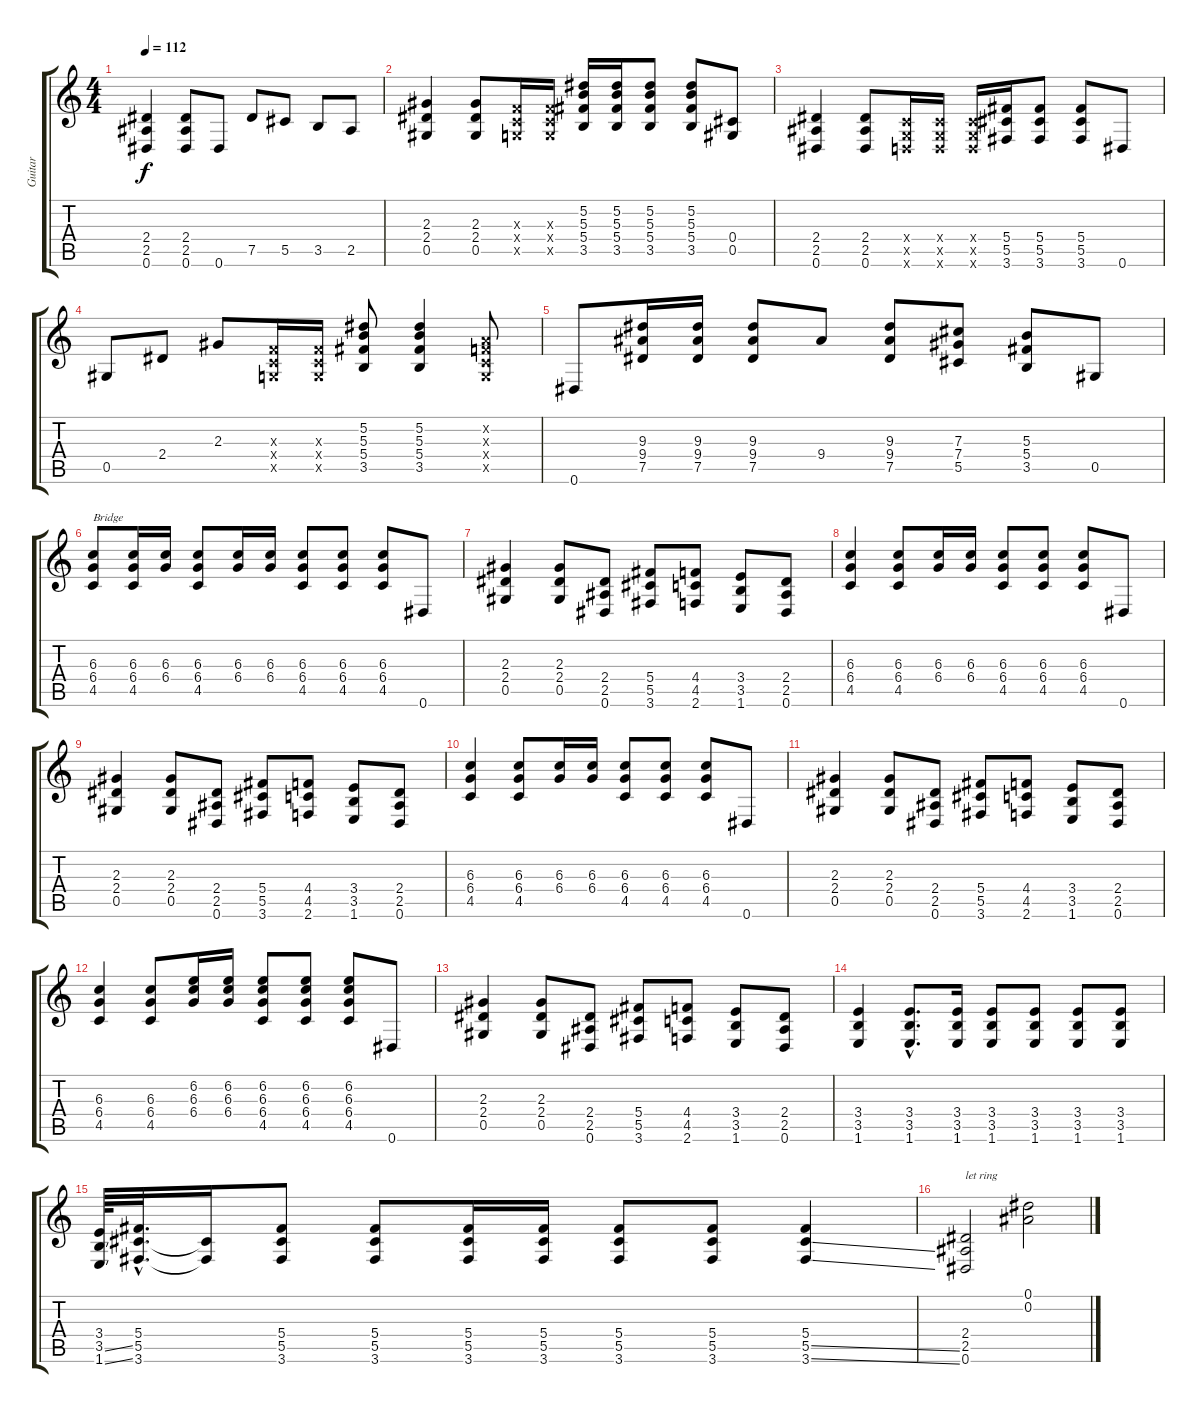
\track ("Guitar" "Guitar") {instrument overdrivenguitar}
\staff {score tabs}
\tuning (Eb4 Bb3 Gb3 Db3 Ab2 Eb2) {hide}
\ts (4 4)
\tempo 112
\clef g2
\ks c
(2.4 2.5 0.6).4{dy f} (2.4 2.5 0.6).8 0.6.8 7.5.8 5.5.8 3.5.8 2.5.8 |
(2.3 2.4 0.5).4 (2.3 2.4 0.5).8 (-1.3{x} -1.4{x} -1.5{x}).16 (-1.3{x} -1.4{x} -1.5{x}).16 (5.2 5.3 5.4 3.5).16 (5.2 5.3 5.4 3.5).16 (5.2 5.3 5.4 3.5).8 (5.2 5.3 5.4 3.5).8 (0.4 0.5).8 |
(2.4 2.5 0.6).4 (2.4 2.5 0.6).8 (-1.4{x} -1.5{x} -1.6{x}).16 (-1.4{x} -1.5{x} -1.6{x}).16 (-1.4{x} -1.5{x} -1.6{x}).16 (5.4 5.5 3.6).16 (5.4 5.5 3.6).8 (5.4 5.5 3.6).8 0.6.8 |
0.5.8 2.4.8 2.3.8 (-1.3{x} -1.4{x} -1.5{x}).16 (-1.3{x} -1.4{x} -1.5{x}).16 (5.2 5.3 5.4 3.5).8 (5.2 5.3 5.4 3.5).4 (-1.2{x} -1.3{x} -1.4{x} -1.5{x}).8 |
0.6.8 (9.3 9.4 7.5).16 (9.3 9.4 7.5).16 (9.3 9.4 7.5).8 9.4.8 (9.3 9.4 7.5).8 (7.3 7.4 5.5).8 (5.3 5.4 3.5).8 0.5.8 |
(6.3 6.4 4.5).8{txt "Bridge"} (6.3 6.4 4.5).16 (6.3 6.4).16 (6.3 6.4 4.5).8 (6.3 6.4).16 (6.3 6.4).16 (6.3 6.4 4.5).8 (6.3 6.4 4.5).8 (6.3 6.4 4.5).8 0.6.8 |
(2.3 2.4 0.5).4 (2.3 2.4 0.5).8 (2.4 2.5 0.6).8 (5.4 5.5 3.6).8 (4.4 4.5 2.6).8 (3.4 3.5 1.6).8 (2.4 2.5 0.6).8 |
(6.3 6.4 4.5).4 (6.3 6.4 4.5).8 (6.3 6.4).16 (6.3 6.4).16 (6.3 6.4 4.5).8 (6.3 6.4 4.5).8 (6.3 6.4 4.5).8 0.6.8 |
(2.3 2.4 0.5).4 (2.3 2.4 0.5).8 (2.4 2.5 0.6).8 (5.4 5.5 3.6).8 (4.4 4.5 2.6).8 (3.4 3.5 1.6).8 (2.4 2.5 0.6).8 |
(6.3 6.4 4.5).4 (6.3 6.4 4.5).8 (6.3 6.4).16 (6.3 6.4).16 (6.3 6.4 4.5).8 (6.3 6.4 4.5).8 (6.3 6.4 4.5).8 0.6.8 |
(2.3 2.4 0.5).4 (2.3 2.4 0.5).8 (2.4 2.5 0.6).8 (5.4 5.5 3.6).8 (4.4 4.5 2.6).8 (3.4 3.5 1.6).8 (2.4 2.5 0.6).8 |
(6.3 6.4 4.5).4 (6.3 6.4 4.5).8 (6.2 6.3 6.4).16 (6.2 6.3 6.4).16 (6.2 6.3 6.4 4.5).8 (6.2 6.3 6.4 4.5).8 (6.2 6.3 6.4 4.5).8 0.6.8 |
(2.3 2.4 0.5).4 (2.3 2.4 0.5).8 (2.4 2.5 0.6).8 (5.4 5.5 3.6).8 (4.4 4.5 2.6).8 (3.4 3.5 1.6).8 (2.4 2.5 0.6).8 |
(3.4 3.5 1.6).4 (3.4{hac} 3.5{hac} 1.6{hac}).8{d} (3.4 3.5 1.6).16 (3.4 3.5 1.6).8 (3.4 3.5 1.6).8 (3.4 3.5 1.6).8 (3.4 3.5 1.6).8 |
(3.4 3.5{ss} 1.6{ss}).64 (5.4{hac} 5.5{hac} 3.6{hac}).32{d} (5.5{t} 3.6{t}).16 (5.4 5.5 3.6).8 (5.4 5.5 3.6).8 (5.4 5.5 3.6).16 (5.4 5.5 3.6).16 (5.4 5.5 3.6).8 (5.4 5.5 3.6).8 (5.4 5.5{ss} 3.6{ss}).4 |
(2.4 2.5 0.6).2{txt "let ring"} (0.1 0.2).2
